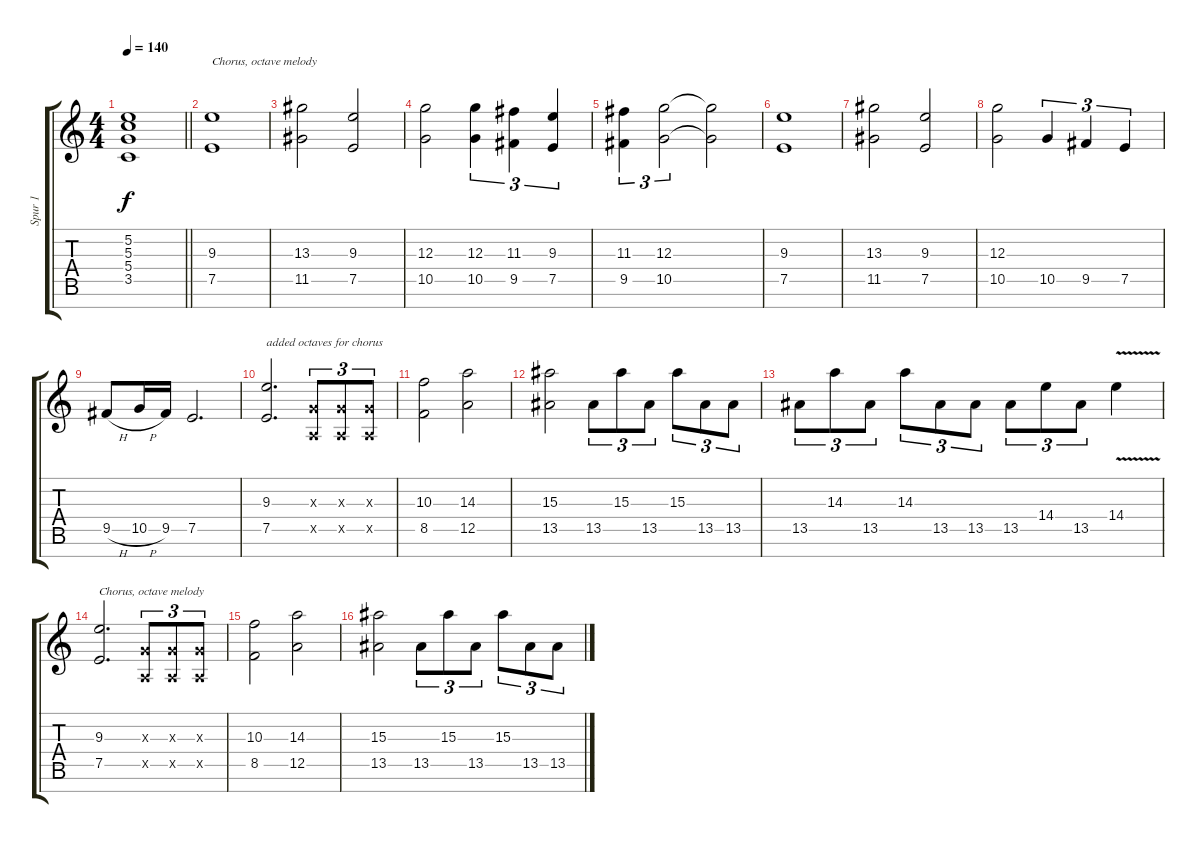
\track ("Spur 1" "Spur 1") {instrument acousticguitarsteel}
\staff {score tabs}
\tuning (E4 B3 G3 D3 A2 E2 B1) {hide}
\ts (4 4)
\tempo 140
\clef g2
\barLineRight lightlight
\ks c
(5.2{t} 5.3{t} 5.4{t} 3.5{t}).1{dy f} |
(9.3 7.5).1{txt "Chorus, octave melody "} |
(13.3 11.5).2 (9.3 7.5).2 |
(12.3 10.5).2 (12.3 10.5).4{tu (3 2)} (11.3 9.5).4{tu (3 2)} (9.3 7.5).4{tu (3 2)} |
(11.3 9.5).4{tu (3 2)} (12.3 10.5).2{tu (3 2)} (12.3{t} 10.5{t}).2 |
(9.3 7.5).1 |
(13.3 11.5).2 (9.3 7.5).2 |
(12.3 10.5).2 10.5.4{tu (3 2)} 9.5.4{tu (3 2)} 7.5.4{tu (3 2)} |
9.5{h}.8 10.5{h}.16 9.5.16 7.5.2{d} |
(9.3 7.5).2{d txt "added octaves for chorus"} (0.3{x} 0.5{x}).8{tu (3 2)} (0.3{x} 0.5{x}).8{tu (3 2)} (0.3{x} 0.5{x}).8{tu (3 2)} |
(10.3 8.5).2 (14.3 12.5).2 |
(15.3 13.5).2 13.5.8{tu (3 2)} 15.3.8{tu (3 2)} 13.5.8{tu (3 2)} 15.3.8{tu (3 2)} 13.5.8{tu (3 2)} 13.5.8{tu (3 2)} |
13.5.8{tu (3 2)} 14.3.8{tu (3 2)} 13.5.8{tu (3 2)} 14.3.8{tu (3 2)} 13.5.8{tu (3 2)} 13.5.8{tu (3 2)} 13.5.8{tu (3 2)} 14.4.8{tu (3 2)} 13.5.8{tu (3 2)} 14.4{v}.4 |
(9.3 7.5).2{d txt "Chorus, octave melody "} (0.3{x} 0.5{x}).8{tu (3 2)} (0.3{x} 0.5{x}).8{tu (3 2)} (0.3{x} 0.5{x}).8{tu (3 2)} |
(10.3 8.5).2 (14.3 12.5).2 |
(15.3 13.5).2 13.5.8{tu (3 2)} 15.3.8{tu (3 2)} 13.5.8{tu (3 2)} 15.3.8{tu (3 2)} 13.5.8{tu (3 2)} 13.5.8{tu (3 2)}
